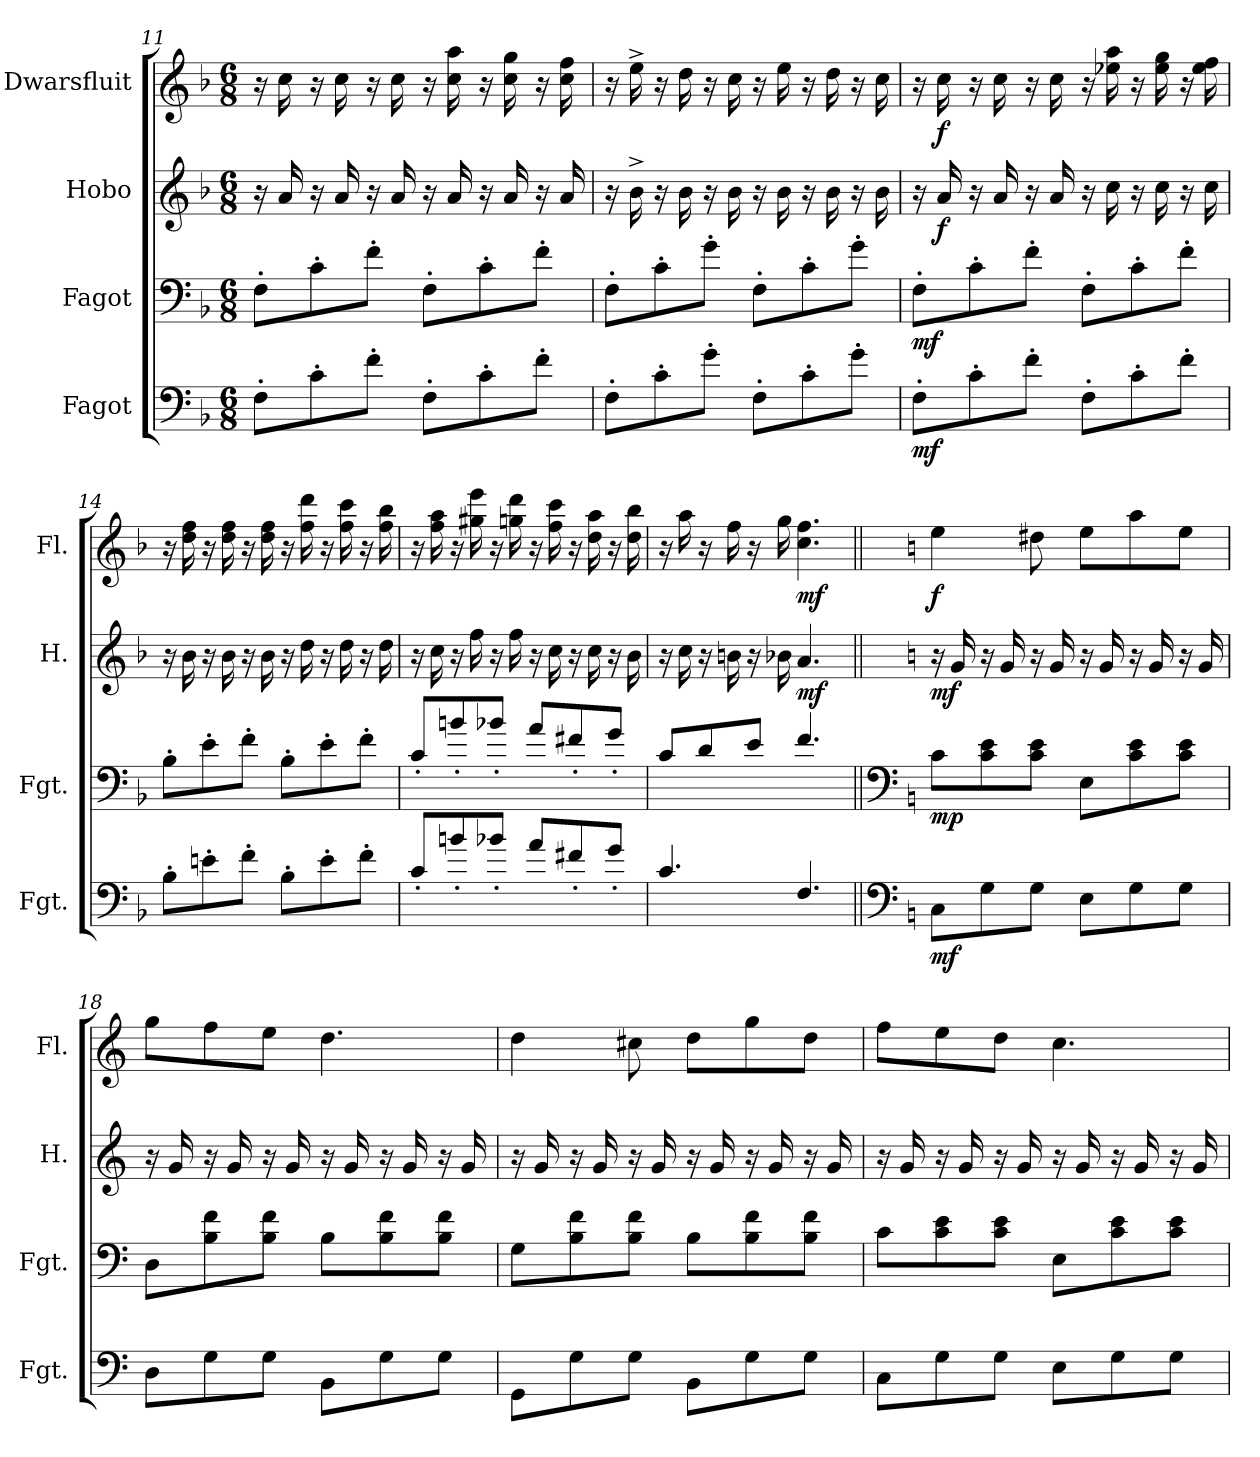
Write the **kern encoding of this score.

**kern	**dynam	**kern	**dynam	**kern	**dynam	**kern	**dynam
*part4	*part4	*part3	*part3	*part2	*part2	*part1	*part1
*staff4	*staff4	*staff3	*staff3	*staff2	*staff2	*staff1	*staff1
*I"Fagot	*	*I"Fagot	*	*I"Hobo	*	*I"Dwarsfluit	*
*I'Fgt.	*	*I'Fgt.	*	*I'H.	*	*I'Fl.	*
*clefF4	*	*clefF4	*	*clefG2	*	*clefG2	*
*k[b-]	*	*k[b-]	*	*k[b-]	*	*k[b-]	*
*M6/8	*	*M6/8	*	*M6/8	*	*M6/8	*
=11	=11	=11	=11	=11	=11	=11	=11
8F'\L	.	8F'\L	.	16r	.	16r	.
.	.	.	.	16a/	.	16cc\	.
8c'\	.	8c'\	.	16r	.	16r	.
.	.	.	.	16a/	.	16cc\	.
8f'\J	.	8f'\J	.	16r	.	16r	.
.	.	.	.	16a/	.	16cc\	.
8F'\L	.	8F'\L	.	16r	.	16r	.
.	.	.	.	16a/	.	16cc\ 16aa\	.
8c'\	.	8c'\	.	16r	.	16r	.
.	.	.	.	16a/	.	16cc\ 16gg\	.
8f'\J	.	8f'\J	.	16r	.	16r	.
.	.	.	.	16a/	.	16cc\ 16ff\	.
!!LO:LB:g=z
=12	=12	=12	=12	=12	=12	=12	=12
8F'\L	.	8F'\L	.	16r	.	16r	.
.	.	.	.	16b-^\	.	16ee^\	.
8c'\	.	8c'\	.	16r	.	16r	.
.	.	.	.	16b-\	.	16dd\	.
8g'\J	.	8g'\J	.	16r	.	16r	.
.	.	.	.	16b-\	.	16cc\	.
8F'\L	.	8F'\L	.	16r	.	16r	.
.	.	.	.	16b-\	.	16ee\	.
8c'\	.	8c'\	.	16r	.	16r	.
.	.	.	.	16b-\	.	16dd\	.
8g'\J	.	8g'\J	.	16r	.	16r	.
.	.	.	.	16b-\	.	16cc\	.
=13	=13	=13	=13	=13	=13	=13	=13
!	!LO:DY:b	!	!LO:DY:b	!	!	!	!
8F'\L	mf	8F'\L	mf	16r	.	16r	.
!	!	!	!	!	!LO:DY:b	!	!LO:DY:b
.	.	.	.	16a/	f	16cc\	f
8c'\	.	8c'\	.	16r	.	16r	.
.	.	.	.	16a/	.	16cc\	.
8f'\J	.	8f'\J	.	16r	.	16r	.
.	.	.	.	16a/	.	16cc\	.
8F'\L	.	8F'\L	.	16r	.	16r	.
.	.	.	.	16cc\	.	16ee-X\ 16aa\	.
8c'\	.	8c'\	.	16r	.	16r	.
.	.	.	.	16cc\	.	16ee-\ 16gg\	.
8f'\J	.	8f'\J	.	16r	.	16r	.
.	.	.	.	16cc\	.	16ee-\ 16ff\	.
=14	=14	=14	=14	=14	=14	=14	=14
8B-'\L	.	8B-'\L	.	16r	.	16r	.
.	.	.	.	16b-\	.	16dd\ 16ff\	.
8en'\	.	8e'\	.	16r	.	16r	.
.	.	.	.	16b-\	.	16dd\ 16ff\	.
8f'\J	.	8f'\J	.	16r	.	16r	.
.	.	.	.	16b-\	.	16dd\ 16ff\	.
8B-'\L	.	8B-'\L	.	16r	.	16r	.
.	.	.	.	16dd\	.	16ff\ 16ddd\	.
8e'\	.	8e'\	.	16r	.	16r	.
.	.	.	.	16dd\	.	16ff\ 16ccc\	.
8f'\J	.	8f'\J	.	16r	.	16r	.
.	.	.	.	16dd\	.	16ff\ 16bb-\	.
!!LO:PB:g=z
=15	=15	=15	=15	=15	=15	=15	=15
8c'/L	.	8c'/L	.	16r	.	16r	.
.	.	.	.	16cc\	.	16ff\ 16aa\	.
8bn'/	.	8bn'/	.	16r	.	16r	.
.	.	.	.	16ff\	.	16gg#X\ 16eee\	.
8b-X'/J	.	8b-X'/J	.	16r	.	16r	.
.	.	.	.	16ff\	.	16ggn\ 16ddd\	.
8a/L	.	8a/L	.	16r	.	16r	.
.	.	.	.	16cc\	.	16ff\ 16ccc\	.
8f#X'/	.	8f#X'/	.	16r	.	16r	.
.	.	.	.	16cc\	.	16dd\ 16aa\	.
8g'/J	.	8g'/J	.	16r	.	16r	.
.	.	.	.	16b-\	.	16dd\ 16bb-\	.
=16	=16	=16	=16	=16	=16	=16	=16
*	*	*	*	*	*	*MM60	*
4.c/	.	8c/L	.	16r	.	16r	.
.	.	.	.	16cc\	.	16aa\	.
.	.	8d/	.	16r	.	16r	.
.	.	.	.	16bn\	.	16ff\	.
.	.	8e/J	.	16r	.	16r	.
.	.	.	.	16b-X\	.	16gg\	.
!	!	!	!	!	!LO:DY:b	!	!LO:DY:b
4.F/	.	4.f/	.	4.a/	mf	4.cc\ 4.ff\	mf
=17||	=17||	=17||	=17||	=17||	=17||	=17||	=17||
*clefF4	*	*clefF4	*	*	*	*	*
*k[]	*	*k[]	*	*k[]	*	*k[]	*
*	*	*	*	*	*	*MM71	*
!	!LO:DY:b	!	!LO:DY:b	!	!LO:DY:b	!	!LO:DY:b
8C\L	mf	8c\L	mp	16r	mf	4ee\	f
.	.	.	.	16g/	.	.	.
8G\	.	8c\ 8e\	.	16r	.	.	.
.	.	.	.	16g/	.	.	.
8G\J	.	8c\ 8e\J	.	16r	.	8dd#X\	.
.	.	.	.	16g/	.	.	.
8E\L	.	8E\L	.	16r	.	8ee\L	.
.	.	.	.	16g/	.	.	.
8G\	.	8c\ 8e\	.	16r	.	8aa\	.
.	.	.	.	16g/	.	.	.
8G\J	.	8c\ 8e\J	.	16r	.	8ee\J	.
.	.	.	.	16g/	.	.	.
!!LO:LB:g=z
=18	=18	=18	=18	=18	=18	=18	=18
8D\L	.	8D\L	.	16r	.	8gg\L	.
.	.	.	.	16g/	.	.	.
8G\	.	8B\ 8f\	.	16r	.	8ff\	.
.	.	.	.	16g/	.	.	.
8G\J	.	8B\ 8f\J	.	16r	.	8ee\J	.
.	.	.	.	16g/	.	.	.
8BB\L	.	8B\L	.	16r	.	4.dd\	.
.	.	.	.	16g/	.	.	.
8G\	.	8B\ 8f\	.	16r	.	.	.
.	.	.	.	16g/	.	.	.
8G\J	.	8B\ 8f\J	.	16r	.	.	.
.	.	.	.	16g/	.	.	.
=19	=19	=19	=19	=19	=19	=19	=19
8GG\L	.	8G\L	.	16r	.	4dd\	.
.	.	.	.	16g/	.	.	.
8G\	.	8B\ 8f\	.	16r	.	.	.
.	.	.	.	16g/	.	.	.
8G\J	.	8B\ 8f\J	.	16r	.	8cc#X\	.
.	.	.	.	16g/	.	.	.
8BB\L	.	8B\L	.	16r	.	8dd\L	.
.	.	.	.	16g/	.	.	.
8G\	.	8B\ 8f\	.	16r	.	8gg\	.
.	.	.	.	16g/	.	.	.
8G\J	.	8B\ 8f\J	.	16r	.	8dd\J	.
.	.	.	.	16g/	.	.	.
=20	=20	=20	=20	=20	=20	=20	=20
8C\L	.	8c\L	.	16r	.	8ff\L	.
.	.	.	.	16g/	.	.	.
8G\	.	8c\ 8e\	.	16r	.	8ee\	.
.	.	.	.	16g/	.	.	.
8G\J	.	8c\ 8e\J	.	16r	.	8dd\J	.
.	.	.	.	16g/	.	.	.
8E\L	.	8E\L	.	16r	.	4.cc\	.
.	.	.	.	16g/	.	.	.
8G\	.	8c\ 8e\	.	16r	.	.	.
.	.	.	.	16g/	.	.	.
8G\J	.	8c\ 8e\J	.	16r	.	.	.
.	.	.	.	16g/	.	.	.
=	=	=	=	=	=	=	=
*-	*-	*-	*-	*-	*-	*-	*-
